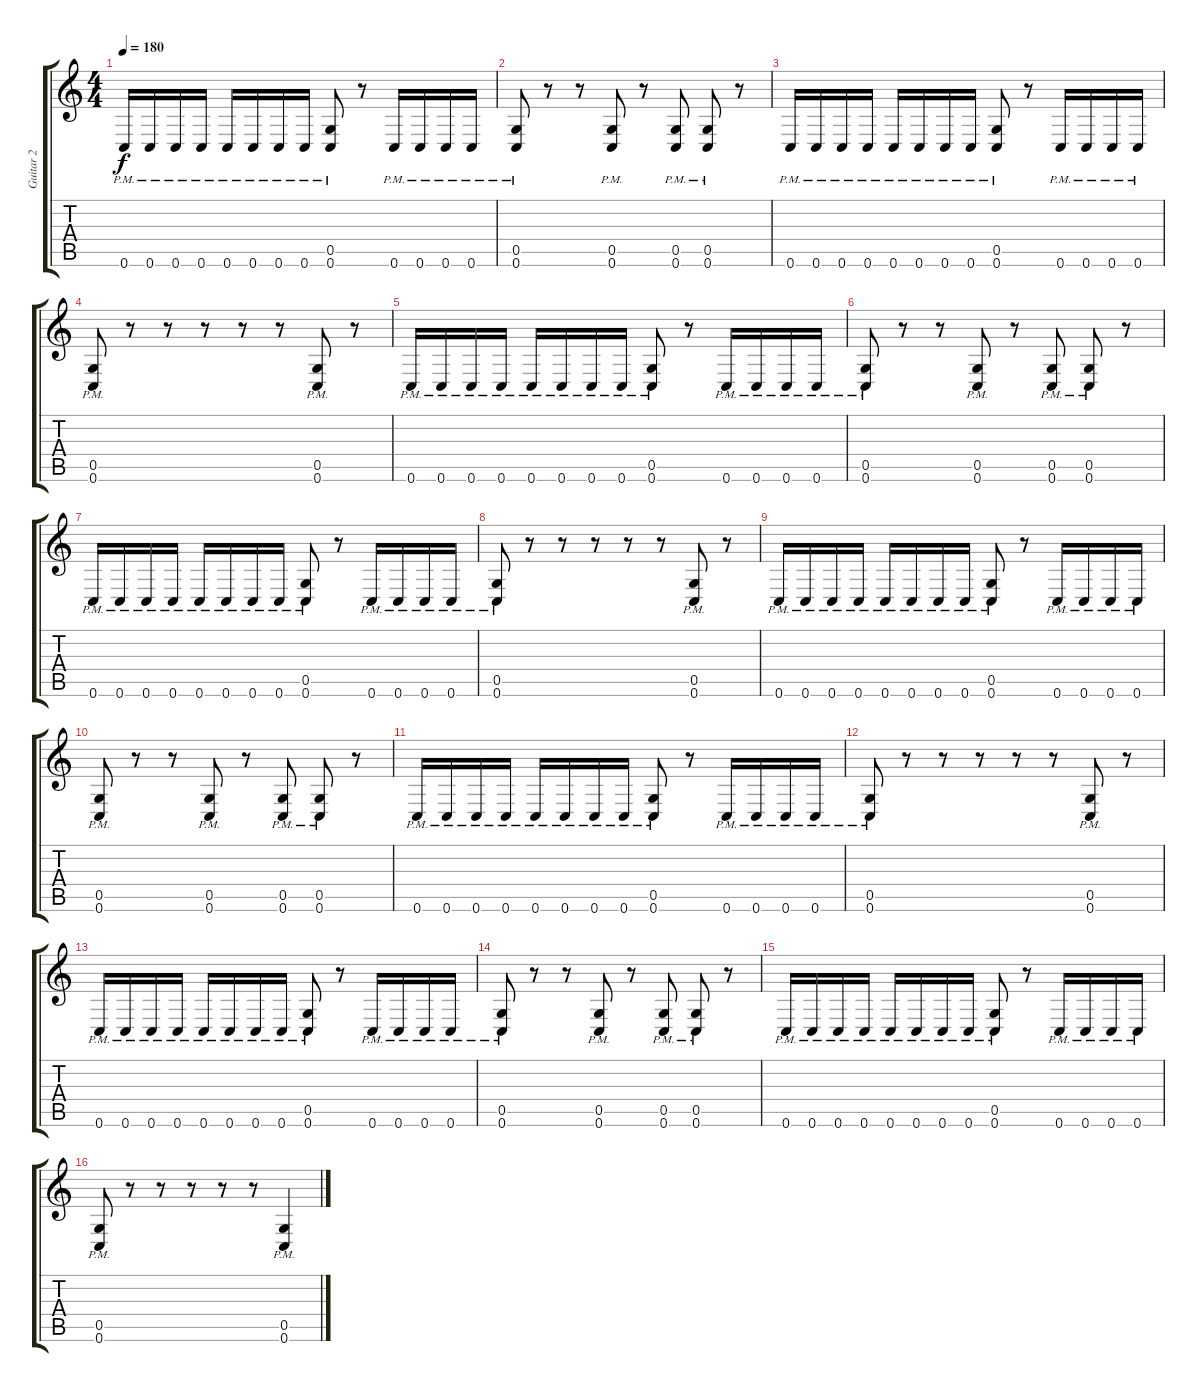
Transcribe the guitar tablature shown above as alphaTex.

\track ("Guitar 2" "Guitar 2") {instrument distortionguitar}
\staff {score tabs}
\tuning (D4 A3 F3 C3 G2 C2) {hide}
\ts (4 4)
\tempo 180
\clef g2
\ks c
0.6{pm}.16{dy f instrument distortionguitar} 0.6{pm}.16 0.6{pm}.16 0.6{pm}.16 0.6{pm}.16 0.6{pm}.16 0.6{pm}.16 0.6{pm}.16 (0.5{pm} 0.6{pm}).8 r.8 0.6{pm}.16 0.6{pm}.16 0.6{pm}.16 0.6{pm}.16 |
(0.5{pm} 0.6{pm}).8 r.8 r.8 (0.5{pm} 0.6{pm}).8 r.8 (0.5{pm} 0.6{pm}).8 (0.5{pm} 0.6{pm}).8 r.8 |
0.6{pm}.16 0.6{pm}.16 0.6{pm}.16 0.6{pm}.16 0.6{pm}.16 0.6{pm}.16 0.6{pm}.16 0.6{pm}.16 (0.5{pm} 0.6{pm}).8 r.8 0.6{pm}.16 0.6{pm}.16 0.6{pm}.16 0.6{pm}.16 |
(0.5{pm} 0.6{pm}).8 r.8 r.8 r.8 r.8 r.8 (0.5{pm} 0.6{pm}).8 r.8 |
0.6{pm}.16 0.6{pm}.16 0.6{pm}.16 0.6{pm}.16 0.6{pm}.16 0.6{pm}.16 0.6{pm}.16 0.6{pm}.16 (0.5{pm} 0.6{pm}).8 r.8 0.6{pm}.16 0.6{pm}.16 0.6{pm}.16 0.6{pm}.16 |
(0.5{pm} 0.6{pm}).8 r.8 r.8 (0.5{pm} 0.6{pm}).8 r.8 (0.5{pm} 0.6{pm}).8 (0.5{pm} 0.6{pm}).8 r.8 |
0.6{pm}.16 0.6{pm}.16 0.6{pm}.16 0.6{pm}.16 0.6{pm}.16 0.6{pm}.16 0.6{pm}.16 0.6{pm}.16 (0.5{pm} 0.6{pm}).8 r.8 0.6{pm}.16 0.6{pm}.16 0.6{pm}.16 0.6{pm}.16 |
(0.5{pm} 0.6{pm}).8 r.8 r.8 r.8 r.8 r.8 (0.5{pm} 0.6{pm}).8 r.8 |
0.6{pm}.16 0.6{pm}.16 0.6{pm}.16 0.6{pm}.16 0.6{pm}.16 0.6{pm}.16 0.6{pm}.16 0.6{pm}.16 (0.5{pm} 0.6{pm}).8 r.8 0.6{pm}.16 0.6{pm}.16 0.6{pm}.16 0.6{pm}.16 |
(0.5{pm} 0.6{pm}).8 r.8 r.8 (0.5{pm} 0.6{pm}).8 r.8 (0.5{pm} 0.6{pm}).8 (0.5{pm} 0.6{pm}).8 r.8 |
0.6{pm}.16 0.6{pm}.16 0.6{pm}.16 0.6{pm}.16 0.6{pm}.16 0.6{pm}.16 0.6{pm}.16 0.6{pm}.16 (0.5{pm} 0.6{pm}).8 r.8 0.6{pm}.16 0.6{pm}.16 0.6{pm}.16 0.6{pm}.16 |
(0.5{pm} 0.6{pm}).8 r.8 r.8 r.8 r.8 r.8 (0.5{pm} 0.6{pm}).8 r.8 |
0.6{pm}.16 0.6{pm}.16 0.6{pm}.16 0.6{pm}.16 0.6{pm}.16 0.6{pm}.16 0.6{pm}.16 0.6{pm}.16 (0.5{pm} 0.6{pm}).8 r.8 0.6{pm}.16 0.6{pm}.16 0.6{pm}.16 0.6{pm}.16 |
(0.5{pm} 0.6{pm}).8 r.8 r.8 (0.5{pm} 0.6{pm}).8 r.8 (0.5{pm} 0.6{pm}).8 (0.5{pm} 0.6{pm}).8 r.8 |
0.6{pm}.16 0.6{pm}.16 0.6{pm}.16 0.6{pm}.16 0.6{pm}.16 0.6{pm}.16 0.6{pm}.16 0.6{pm}.16 (0.5{pm} 0.6{pm}).8 r.8 0.6{pm}.16 0.6{pm}.16 0.6{pm}.16 0.6{pm}.16 |
(0.5{pm} 0.6{pm}).8 r.8 r.8 r.8 r.8 r.8 (0.5{pm} 0.6{pm}).4
